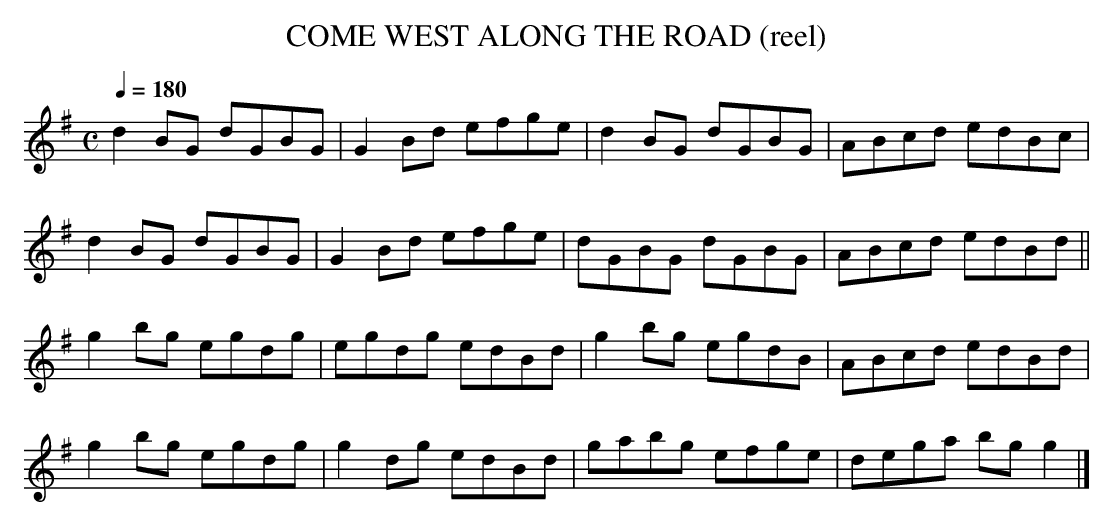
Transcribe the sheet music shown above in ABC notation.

X:1
T:COME WEST ALONG THE ROAD (reel)
Q:1/4=180
M:C
K:G
d2BG dGBG|G2Bd efge|d2BG dGBG|ABcd edBc|
d2BG dGBG|G2Bd efge|dGBG dGBG|ABcd edBd||
g2bg egdg|egdg edBd|g2bg egdB|ABcd edBd|
g2bg egdg|g2dg edBd|gabg efge|dega bgg2|]
